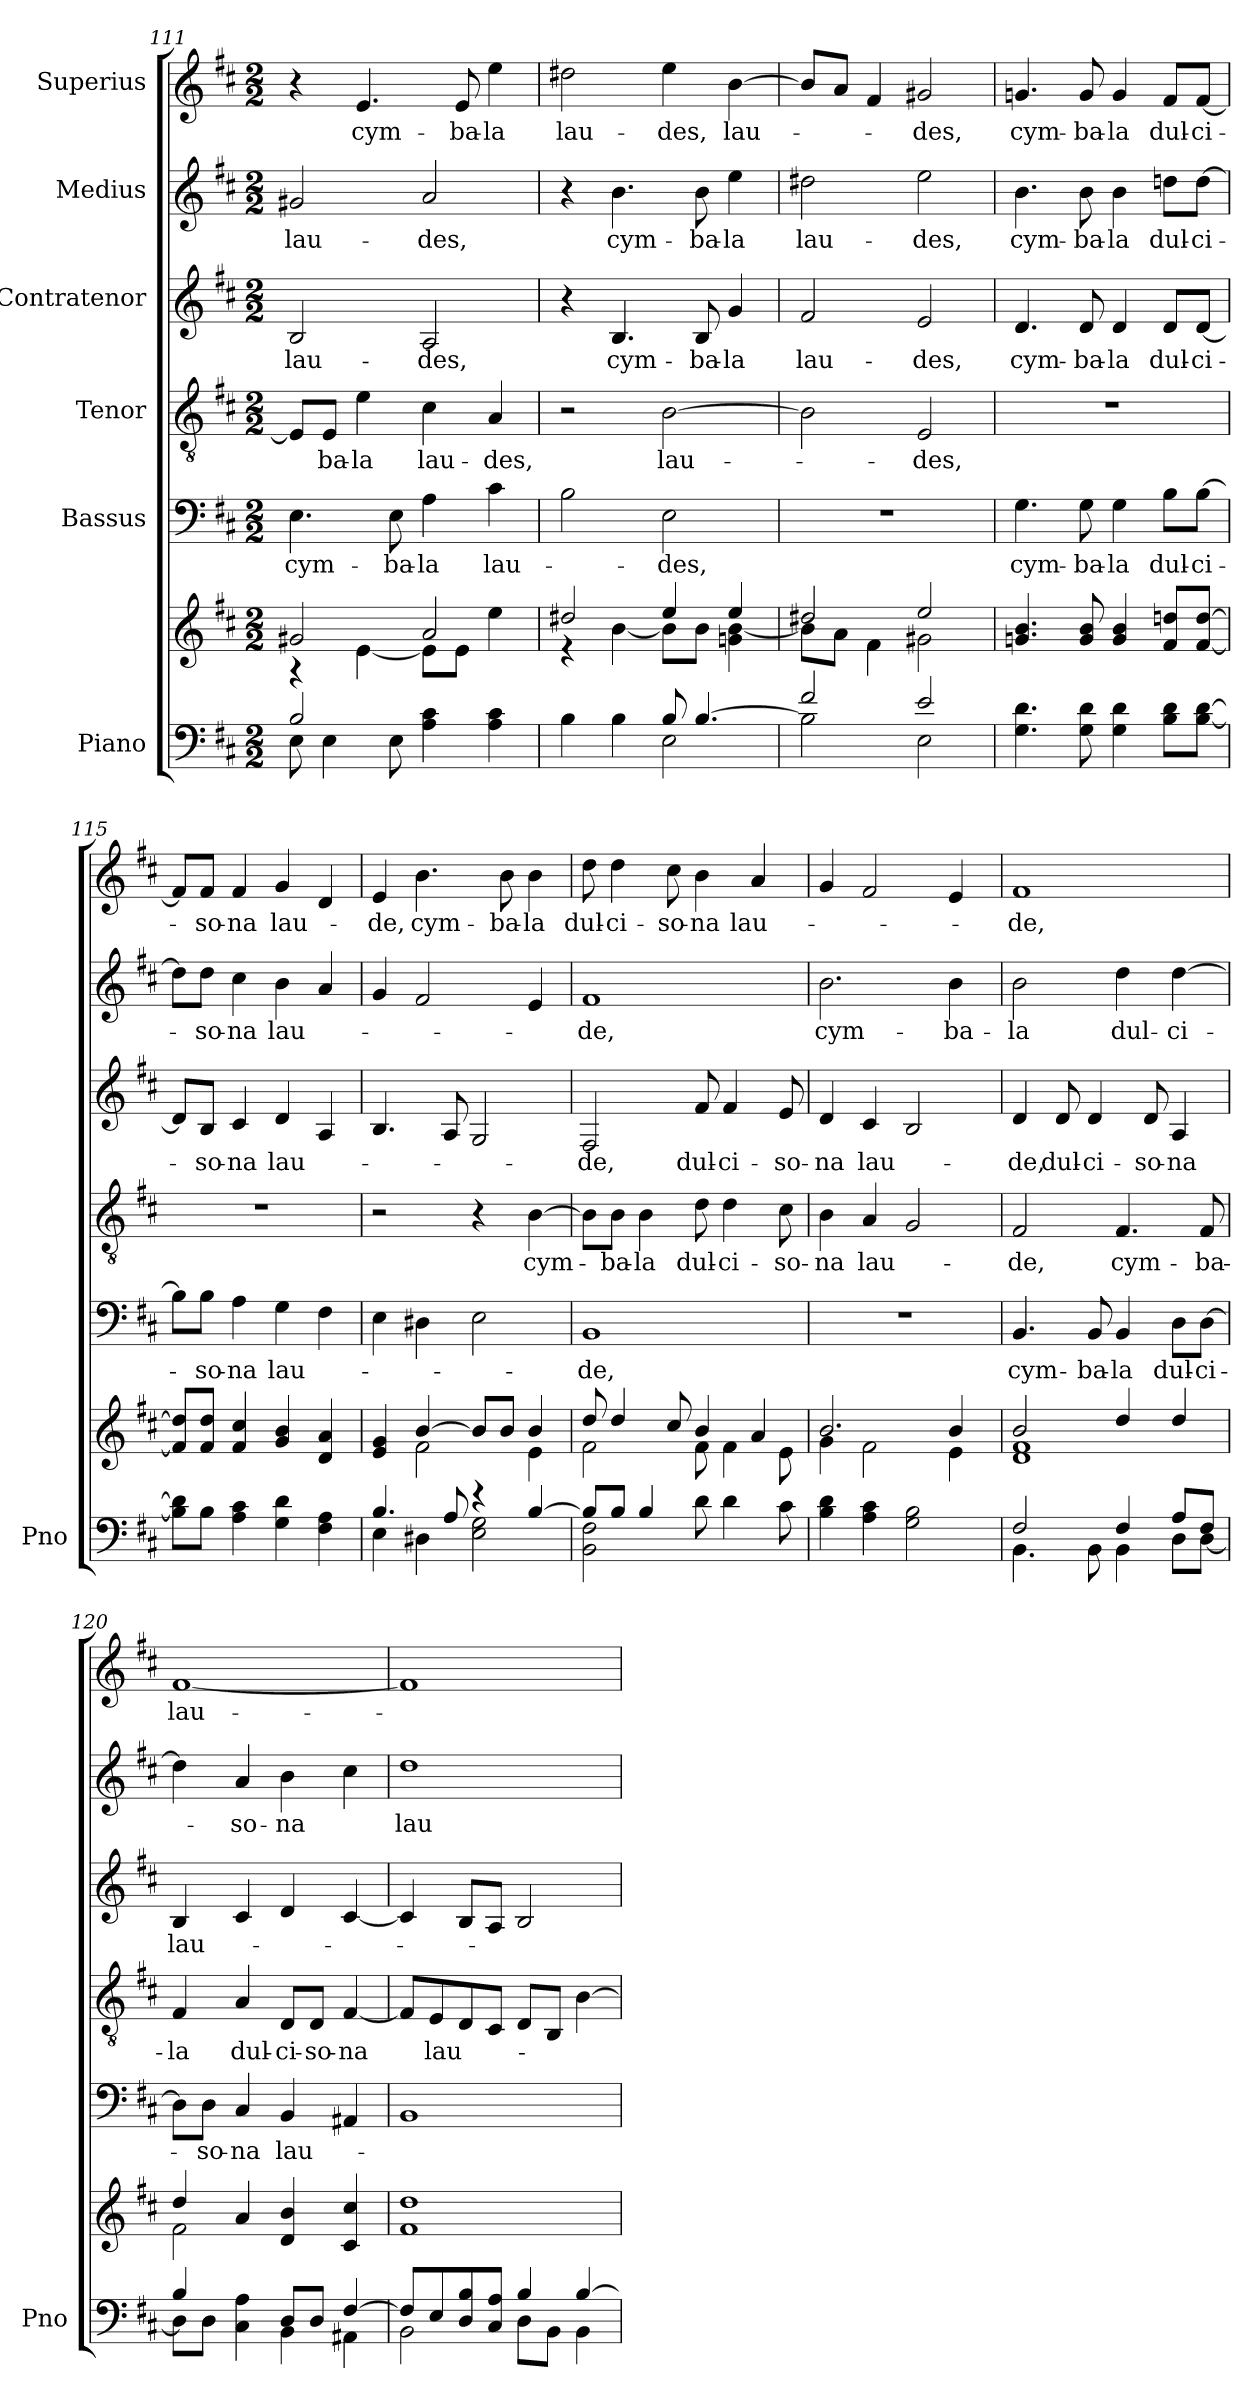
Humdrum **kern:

**kern	**kern	**kern	**text	**kern	**text	**kern	**text	**kern	**text	**kern	**text
*part6	*part6	*part5	*part5	*part4	*part4	*part3	*part3	*part2	*part2	*part1	*part1
*staff7	*staff6	*staff5	*staff5	*staff4	*staff4	*staff3	*staff3	*staff2	*staff2	*staff1	*staff1
*I"Piano	*	*I"Bassus	*	*I"Tenor	*	*I"Contratenor	*	*I"Medius	*	*I"Superius	*
*I'Pno	*	*	*	*	*	*	*	*	*	*	*
*clefF4	*clefG2	*clefF4	*	*clefGv2	*	*clefG2	*	*clefG2	*	*clefG2	*
*k[f#c#]	*k[f#c#]	*k[f#c#]	*	*k[f#c#]	*	*k[f#c#]	*	*k[f#c#]	*	*k[f#c#]	*
*M2/2	*M2/2	*M2/2	*	*M2/2	*	*M2/2	*	*M2/2	*	*M2/2	*
=111	=111	=111	=111	=111	=111	=111	=111	=111	=111	=111	=111
*^	*^	*	*	*	*	*	*	*	*	*	*
2B/	8E\	2g#X/	4r	4.E\	cym-	8E/L]	.	2B/	lau-	2g#X/	lau-	4r	.
.	4E\	.	.	.	.	8E/J	-ba-	.	.	.	.	.	.
.	.	.	[4e\	.	.	4e\	-la	.	.	.	.	4.e/	cym-
.	8E\	.	.	8E\	-ba-	.	.	.	.	.	.	.	.
4A\ 4c#\	2ryy	2a/	8e\L]	4A\	-la	4c#\	lau-	2A/	-des,	2a/	-des,	.	.
.	.	.	8e\J	.	.	.	.	.	.	.	.	8e/	-ba-
4A\ 4c#\	.	.	4ee\	4c#\	lau-	4A/	-des,	.	.	.	.	4ee\	-la
=112	=112	=112	=112	=112	=112	=112	=112	=112	=112	=112	=112	=112	=112
4B\	2ryy	2dd#X/	4r	2B\	.	2r	.	4r	.	4r	.	2dd#X\	lau-
4B\	.	.	[4b\	.	.	.	.	4.B/	cym-	4.b\	cym-	.	.
8B/	2E\	4ee/	8b\L]	2E\	-des,	[2B\	lau-	.	.	.	.	4ee\	-des,
[<4.B/	.	.	8b\J	.	.	.	.	8B/	-ba-	8b\	-ba-	.	.
.	.	4ee/	4gn\ [4b\	.	.	.	.	4g/	-la	4ee\	-la	[4b\	lau-
=113	=113	=113	=113	=113	=113	=113	=113	=113	=113	=113	=113	=113	=113
2f#/	2B\]	2dd#X/	8b\L]	1r	.	2B\]	.	2f#/	lau-	2dd#X\	lau-	8b/L]	.
.	.	.	8a\J	.	.	.	.	.	.	.	.	8a/J	.
.	.	.	4f#\	.	.	.	.	.	.	.	.	4f#/	.
2e/	2E\	2ee/	2g#X\	.	.	2E/	-des,	2e/	-des,	2ee\	-des,	2g#X/	-des,
*v	*v	*	*	*	*	*	*	*	*	*	*	*	*
*	*v	*v	*	*	*	*	*	*	*	*	*	*
=114	=114	=114	=114	=114	=114	=114	=114	=114	=114	=114	=114
4.G\ 4.d\	4.gn/ 4.b/	4.G\	cym-	1r	.	4.d/	cym-	4.b\	cym-	4.gn/	cym-
8G\ 8d\	8g/ 8b/	8G\	-ba-	.	.	8d/	-ba-	8b\	-ba-	8g/	-ba-
4G\ 4d\	4g/ 4b/	4G\	-la	.	.	4d/	-la	4b\	-la	4g/	-la
8B\ 8d\L	8f#/ 8ddn/L	8B\L	dul-	.	.	8d/L	dul-	8ddni\L	dul-	8f#/L	dul-
[8B\ [8d\J	[8f#/ [8dd/J	[8B\J	-ci-	.	.	[8d/J	-ci-	[8dd\J	-ci-	[8f#/J	-ci-
=115	=115	=115	=115	=115	=115	=115	=115	=115	=115	=115	=115
8B\] 8d\]L	8f#/] 8dd/]L	8B\L]	.	1r	.	8d/L]	.	8dd\L]	.	8f#/L]	.
8B\J	8f#/ 8dd/J	8B\J	-so-	.	.	8B/J	-so-	8dd\J	-so-	8f#/J	-so-
4A\ 4c#\	4f#/ 4cc#/	4A\	-na	.	.	4c#/	-na	4cc#\	-na	4f#/	-na
4G\ 4d\	4g/ 4b/	4G\	lau-	.	.	4d/	lau-	4b\	lau-	4g/	lau-
4F#\ 4A\	4d/ 4a/	4F#\	.	.	.	4A/	.	4a/	.	4d/	.
=116	=116	=116	=116	=116	=116	=116	=116	=116	=116	=116	=116
*^	*^	*	*	*	*	*	*	*	*	*	*
4.B/	4E\	4e/ 4g/	4ryy	4E\	.	2r	.	4.B/	.	4g/	.	4e/	-de,
.	4D#X\	[4b/	2f#\	4D#X\	.	.	.	.	.	2f#/	.	4.b\	cym-
8A/	.	.	.	.	.	.	.	8A/	.	.	.	.	.
4r	2E\ 2G\	8b/L]	.	2E\	.	4r	.	2G/	.	.	.	.	.
.	.	8b/J	.	.	.	.	.	.	.	.	.	8b\	-ba-
[4B/	.	4b/	4e\	.	.	[4B\	cym-	.	.	4e/	.	4b\	-la
=117	=117	=117	=117	=117	=117	=117	=117	=117	=117	=117	=117	=117	=117
8B/L]	2BB\ 2F#\	8dd/	2f#\	1BB	-de,	8B\L]	.	2F#/	-de,	1f#	-de,	8dd\	dul-
8B/J	.	4dd/	.	.	.	8B\J	-ba-	.	.	.	.	4dd\	-ci-
4B/	.	.	.	.	.	4B\	-la	.	.	.	.	.	.
.	.	8cc#/	.	.	.	.	.	.	.	.	.	8cc#\	-so-
8d\	2ryy	4b/	8f#\	.	.	8d\	dul-	8f#/	dul-	.	.	4b\	-na
4d\	.	.	4f#\	.	.	4d\	-ci-	4f#/	-ci-	.	.	.	.
.	.	4a/	.	.	.	.	.	.	.	.	.	4a/	lau-
8c#\	.	.	8e\	.	.	8c#\	-so-	8e/	-so-	.	.	.	.
*v	*v	*	*	*	*	*	*	*	*	*	*	*	*
=118	=118	=118	=118	=118	=118	=118	=118	=118	=118	=118	=118	=118
4B\ 4d\	2.b/	4g\	1r	.	4B\	-na	4d/	-na	2.b\	cym-	4g/	.
4A\ 4c#\	.	2f#\	.	.	4A/	lau-	4c#/	lau-	.	.	2f#/	.
2G\ 2B\	.	.	.	.	2G/	.	2B/	.	.	.	.	.
.	4b/	4e\	.	.	.	.	.	.	4b\	-ba-	4e/	.
=119	=119	=119	=119	=119	=119	=119	=119	=119	=119	=119	=119	=119
*^	*	*	*	*	*	*	*	*	*	*	*	*
2F#/	4.BB\	2b/	1d 1f#	4.BB/	cym-	2F#/	-de,	4d/	-de,	2b\	-la	1f#	-de,
.	.	.	.	.	.	.	.	8d/	dul-	.	.	.	.
.	8BB\	.	.	8BB/	-ba-	.	.	4d/	-ci-	.	.	.	.
4F#/	4BB\	4dd/	.	4BB/	-la	4.F#/	cym-	.	.	4dd\	dul-	.	.
.	.	.	.	.	.	.	.	8d/	-so-	.	.	.	.
8A/L	8D\L	4dd/	.	8D\L	dul-	.	.	4A/	-na	[4dd\	-ci-	.	.
8F#/J	[8D\J	.	.	[8D\J	-ci-	8F#/	-ba-	.	.	.	.	.	.
=120	=120	=120	=120	=120	=120	=120	=120	=120	=120	=120	=120	=120	=120
4B/	8D\L]	4dd/	2f#\	8D\L]	.	4F#/	-la	4B/	lau-	4dd\]	.	[1f#	lau-
.	8D\J	.	.	8D\J	-so-	.	.	.	.	.	.	.	.
4C#\ 4A\	4ryy	4a/	.	4C#/	-na	4A/	dul-	4c#/	.	4a/	-so-	.	.
8D/L	4BB\	4d/ 4b/	2ryy	4BB/	lau-	8D/L	-ci-	4d/	.	4b\	-na	.	.
8D/J	.	.	.	.	.	8D/J	-so-	.	.	.	.	.	.
[4F#/	4AA#X\	4c#/ 4cc#/	.	4AA#X/	.	[4F#/	-na	[4c#/	.	4cc#\	.	.	.
=121	=121	=121	=121	=121	=121	=121	=121	=121	=121	=121	=121	=121	=121
8F#/L]	2BB\	1dd	1f#	1BB	.	8F#/L]	.	4c#/]	.	1dd	lau-	1f#]	.
8E/	.	.	.	.	.	8E/	lau-	.	.	.	.	.	.
8D/ 8B/	.	.	.	.	.	8D/	.	8B/L	.	.	.	.	.
8C#/ 8A/J	.	.	.	.	.	8C#/J	.	8A/J	.	.	.	.	.
4B/	8D\L	.	.	.	.	8D/L	.	2B/	.	.	.	.	.
.	8BB\J	.	.	.	.	8BB/J	.	.	.	.	.	.	.
[4B/	4BB\	.	.	.	.	[4B\	.	.	.	.	.	.	.
*v	*v	*	*	*	*	*	*	*	*	*	*	*	*
*	*v	*v	*	*	*	*	*	*	*	*	*	*
=	=	=	=	=	=	=	=	=	=	=	=
*-	*-	*-	*-	*-	*-	*-	*-	*-	*-	*-	*-
